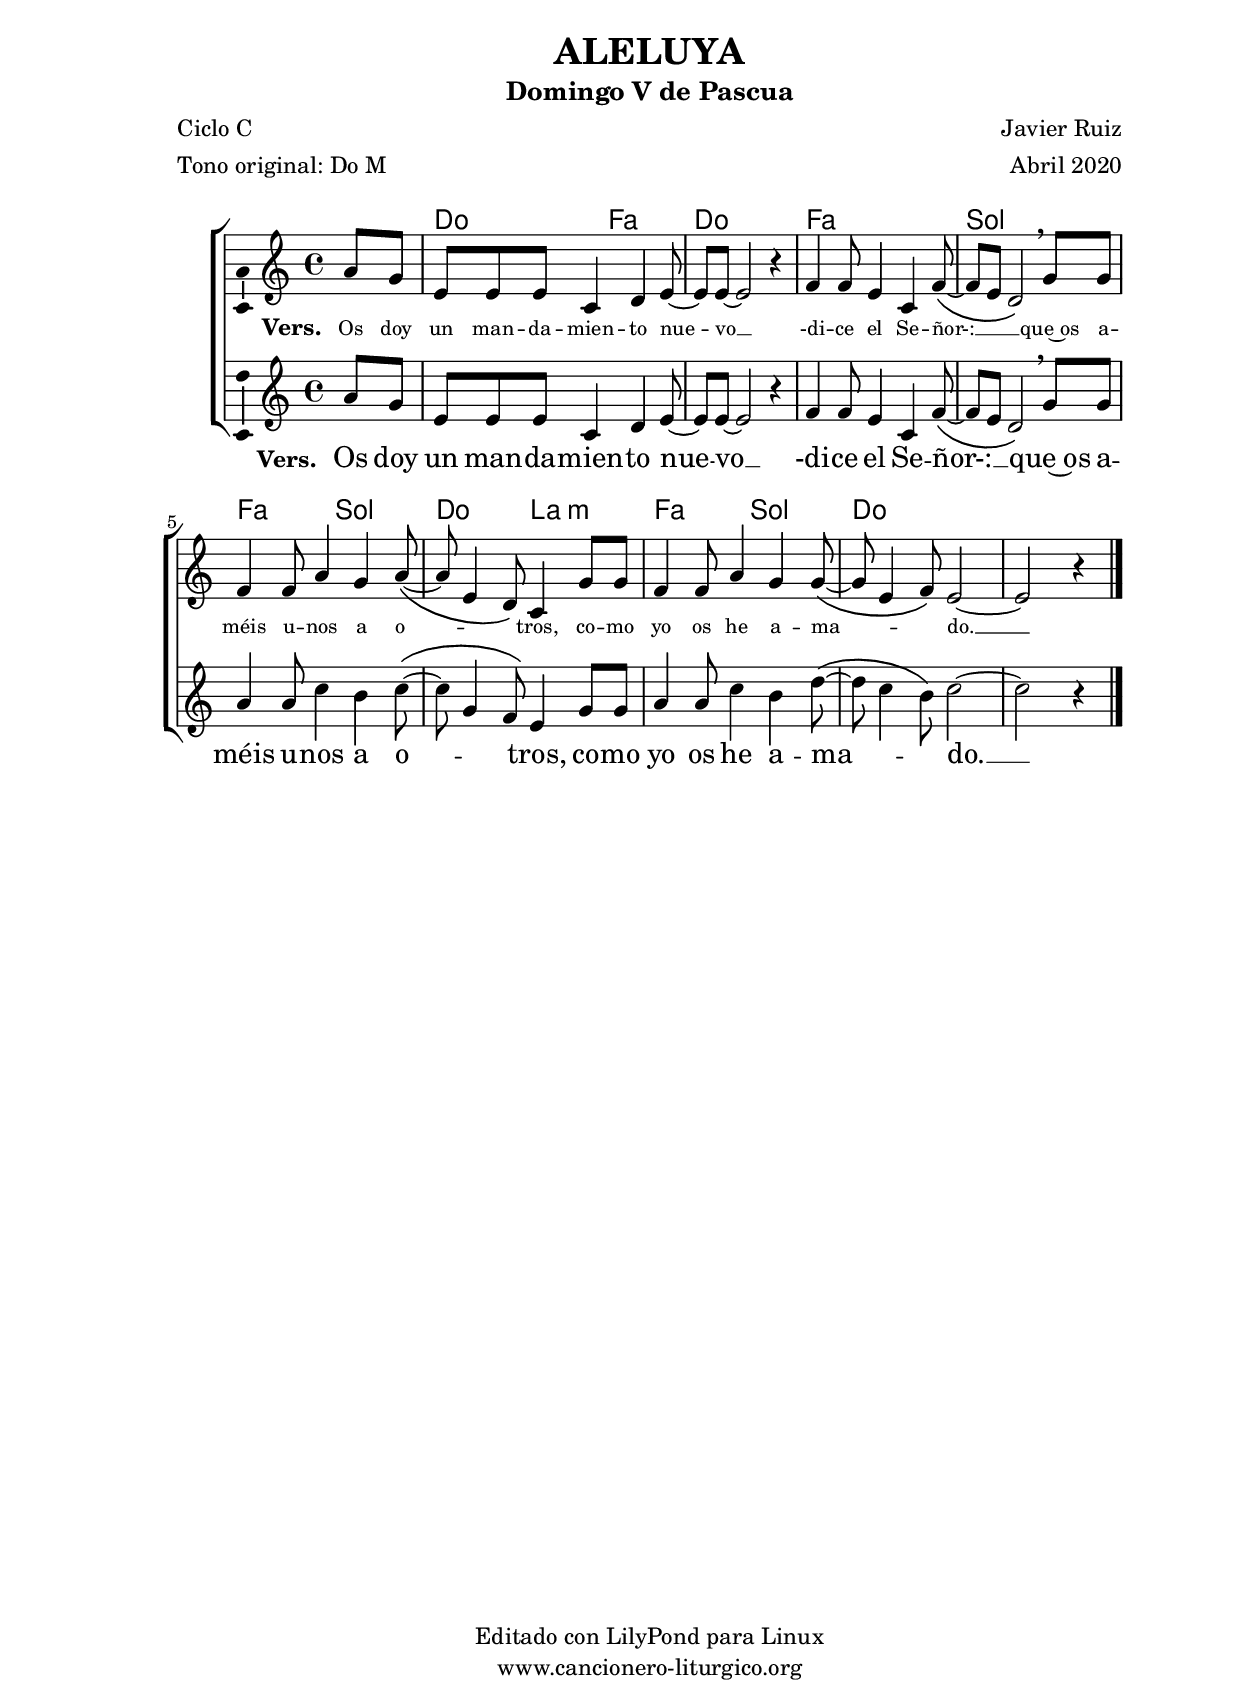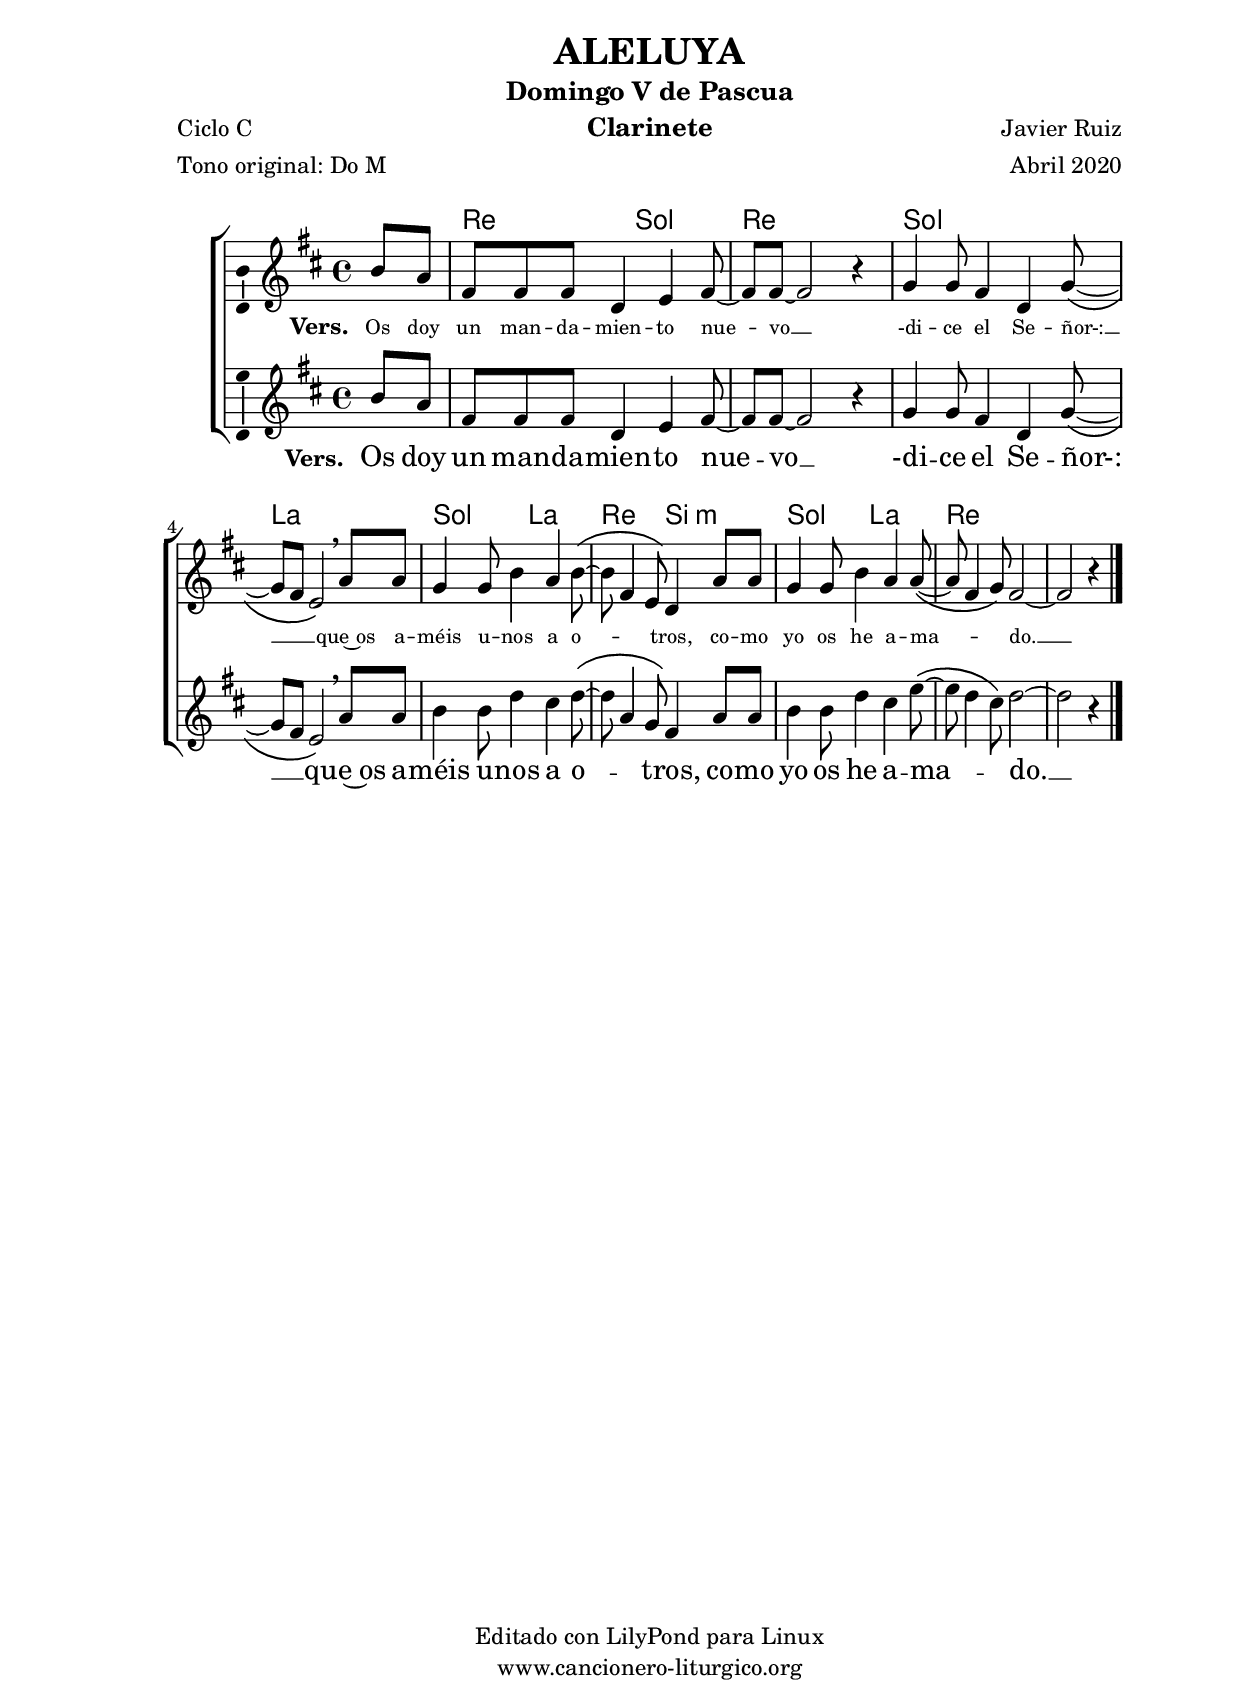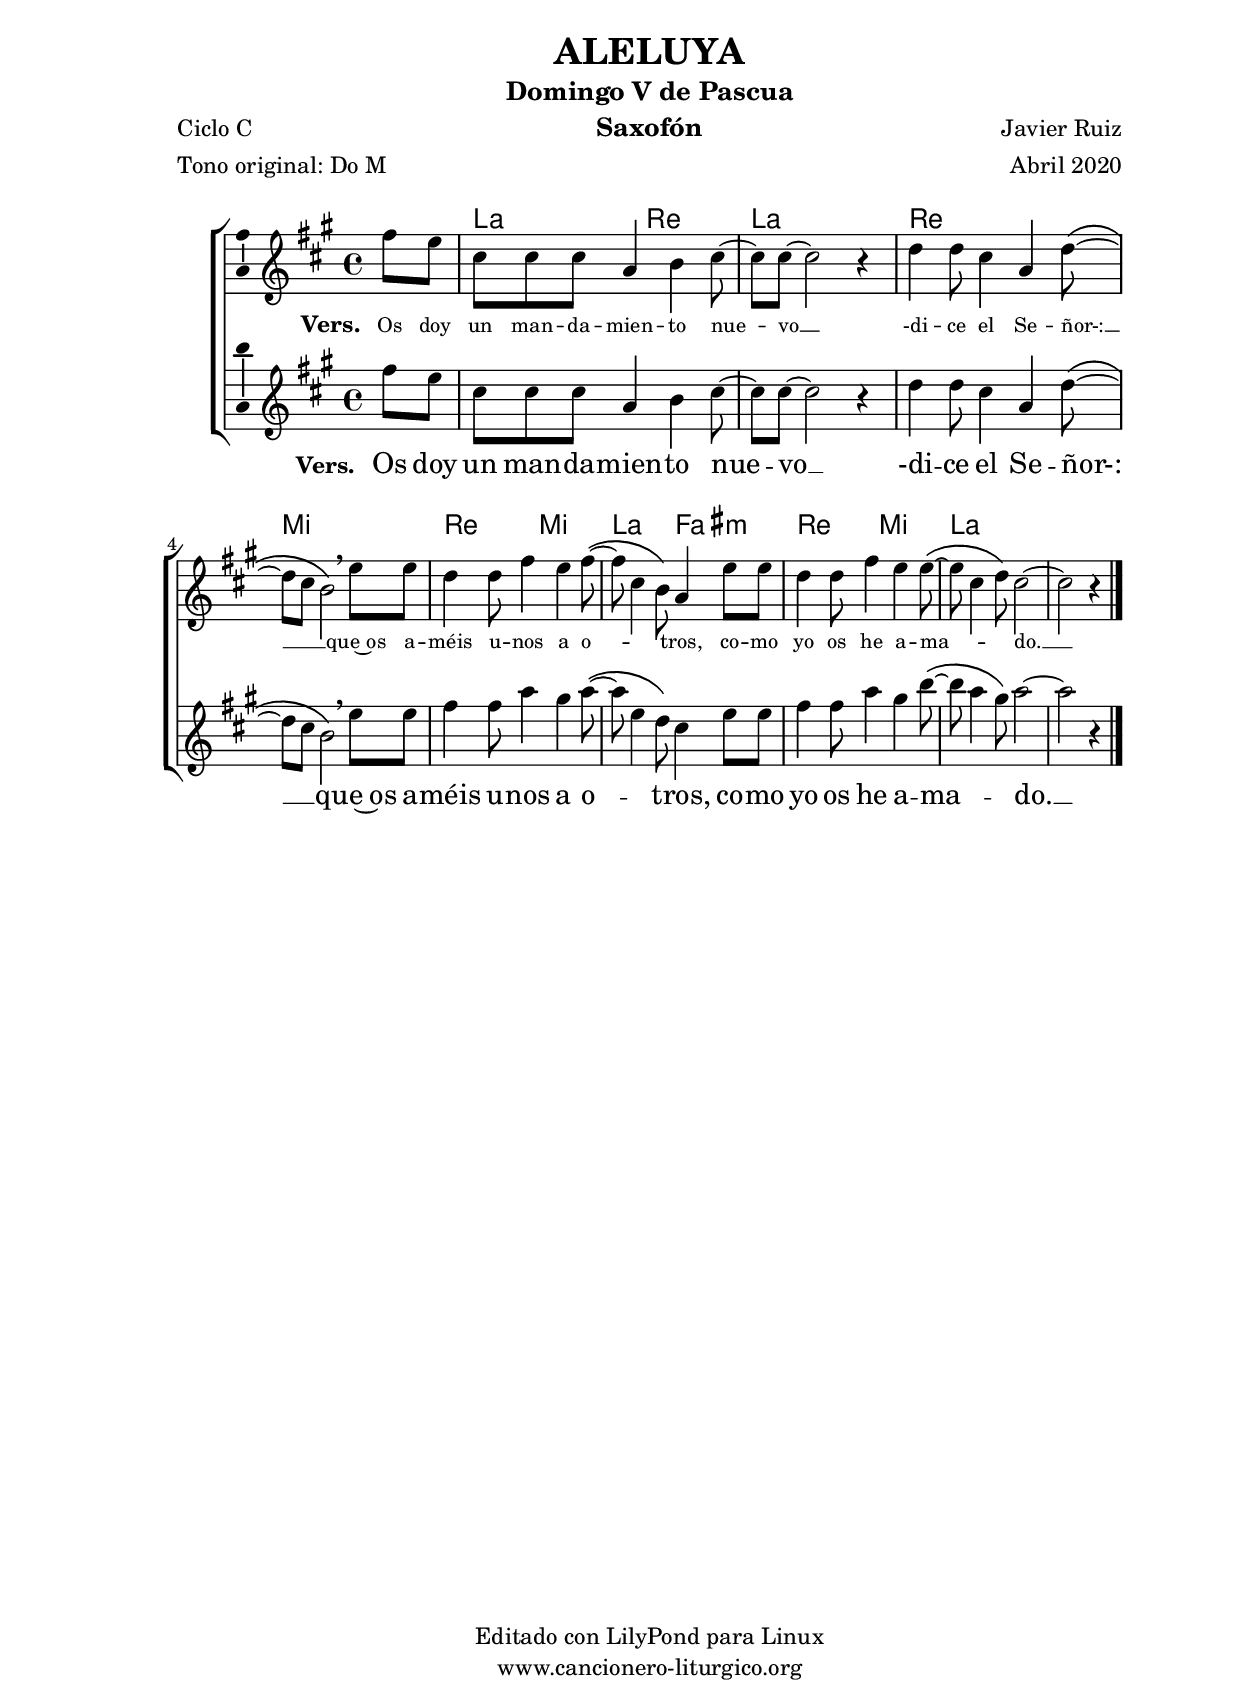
%
%para convertir .midi en .wav:
%timidity filename.midi -Ow -o finename.wav
%
%
%Para convertir de .wav a .mp3:
%lame -h -m j filename.wav
%
%
%para escuchar el midi:
%timidity nombrefichero.midi
%


%versión de lilypond para la que se ha escrito esta partitura:
\version "2.16.0"

	%Tamaño papel
	#(set-default-paper-size "a4")
	%Tamaño partitura
	#(set-global-staff-size 20)
	%No responde al pulsar sobre una nota
	#(ly:set-option 'point-and-click #f)

%parámetros del encabezamiento:
\header {
	title = "ALELUYA"
	subtitle = "Domingo V de Pascua"
	composer = "Javier Ruiz"
	poet = "Ciclo C"
	meter = "Tono original: Do M"
	arranger = "Abril 2020"
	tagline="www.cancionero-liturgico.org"
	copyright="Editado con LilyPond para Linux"
	tiempo = "Pascua"
	usos = "Aleluya"
	letra = "Aleluya. Os doy un mandamiento nuevo -dice el Señor-: que os améis unos a otros, como yo os he amado."
	}

%parámetros asociados al papel:
\paper  {
	oddHeaderMarkup = \markup {\fill-line { \on-the-fly #not-first-page \fromproperty #'header:title \on-the-fly #not-first-page \fromproperty #'header:composer }}
	evenHeaderMarkup = \markup {\fill-line { \fromproperty #'header:composer \fromproperty #'header:title }}
	#(set-paper-size "a4")
	print-page-number = ##f
	first-page-number = 1
	print-first-page-number = ##f
%	head-separation = 3.0 \cm
	top-margin = 1.5 \cm
%	top-margin = 2.0 \cm
%%%	bottom-margin = 0.5\cm
	bottom-margin = 0.2\cm
	left-margin = 3.0 \cm
	line-width = 16.0 \cm 
	indent = 8\mm
	interscoreline = 2.\mm
	between-system-space = 15\mm
%	para que las partituras no llenen la hoja:
	ragged-bottom = ##t
%	idem para la última hoja:
	ragged-last-bottom = ##f
%	para que las partituras llenen el ancho del papel:
	ragged-last = ##f
	after-title-space = 2.5 \cm
%page-count=2
system-count=2

	%Flexible Vertical Spacing
%	markup-markup-spacing =
%	#'((basic-distance . 15) (minimum-distance . 15) (padding . 3))
	markup-system-spacing =
	#'((basic-distance . 15) (minimum-distance . 15) (padding . 3))
	system-system-spacing =
	#'((basic-distance . 15) (minimum-distance . 15) (padding . 3))
	score-system-spacing =
	#'((basic-distance . 15) (minimum-distance . 15) (padding . 5))
%	top-system-spacing = % header
%	#'((basic-distance . 8) (minimum-distance . 0) (padding . 0))
%	top-markup-spacing =
%	#'((basic-distance . 20) (minimum-distance . 20) (padding . 0))
	last-bottom-spacing = % footer
	#'((basic-distance . 5) (minimum-distance . 5) (padding . 0))
%	score-markup-spacing =
%	#'((basic-distance . 16) (minimum-distance . 13) (padding . 0))

	}


%parámetros que afectan a toda la partitura:
global =  {
	%clave de sol (G):
	\clef G
	%armadura:
%	\transpose c ees
	\key c \major
	\tempo 4=110
	\set Score.tempoHideNote = ##t
	}


acordes = {
	\italianChords
	\chordmode {
%	\transpose c ees
{

s4
c2 f c c f f g g
f2 g c a:m f g c c c2

	}
	}
}


melodiatrompeta = 
%	\transpose c ees
{

	\relative c''{
	\time 4/4

\partial4
r4
r1
r8 e4 <d f>8 <e g>2
r1
r8 g4 <f a>8 <g b>2
r1
r8 c,4 <b d>8 <c e>2
r1
r8 g'4 <e a>8 <c g'>2~
<c g'>2 r4

}
	\bar "|."
	}


melodiatres = 
%	\transpose c ees
{

	\relative c'{
	\time 4/4

\partial4
a'8 g
e8 e e8 c4 d4 e8~
e8 e~e2 r4
f4 f8 e4 c4 f8~
\(f8 e d2\) \breathe g8 g
f4 f8 a4 g a8~
\(a8 e4 d8\) c4 g'8 g
f4 f8 a4 g g8~
\(g8 e4 f8\) e2~
e2 r4 %s4

}

	\bar "|."
	}


melodiabajo = 
%	\transpose c ees
{

	%clave de fa (F):
	\clef F

	\relative c{
	\time 4/4

\partial4
r4
c4. c8 f4. f8
c4. c8 c2
f4. f8 d4. d8
g4. g8 g2
f4. f8 g4. g8
c,4. c8 a4. a8
f'4. f8 g4. g8
c,4. c8 c2~
c2 r4 %s4

}

	\bar "|."
	}


melodia = 
%	\transpose c ees
{

	\relative c'{
	\time 4/4

\partial4
a'8 g
e8 e e8 c4 d4 e8~
e8 e~e2 r4
f4 f8 e4 c4 f8~
\(f8 e d2\) \breathe g8 g
a4 a8 c4 b c8~
\(c8 g4 f8\) e4 g8 g
a4 a8 c4 b d8~
\(d8 c4 b8\) c2~
c2 r4 %s4

}

	\bar "|."
	}


texto = \lyricmode {
\set stanza =#"Vers. "
Os doy un man -- da -- mien -- to nue -- vo __
-di -- ce el Se -- ñor-: __ _ _
que~os a -- méis u -- nos a o -- _ _ tros,
co -- mo yo os he a -- ma -- _ _ do. __
	}

textotres = \lyricmode {
\override LyricText #'font-size = #-1
\set stanza =#"Vers. "
Os doy un man -- da -- mien -- to nue -- vo __
-di -- ce el Se -- ñor-: __ _ _
que~os a -- méis u -- nos a o -- _ _ tros,
co -- mo yo os he a -- ma -- _ _ do. __
	}


acordesStaff = \context ChordNames = acordesStaff <<
	\set chordChanges = ##t
	\acordes
	>>

voztrompetaStaff = \context Voice = voztrompetaStaff
<<
	\override Staff.StaffSymbol #'staff-space = #(magstep -0.35)
	\set Staff.midiInstrument = #"trumpet"
	\set Staff.midiMinimumVolume = #0.6
	\set Staff.midiMaximumVolume = #0.8
	\global
	\melodiatrompeta
	>>

voztresStaff = \context Voice = voztresStaff
\with {\consists "Ambitus_engraver"}
<<
%	\override Staff.StaffSymbol #'staff-space = #(magstep -0.35)
	\set Staff.midiInstrument = #"violin"
	\set Staff.midiMinimumVolume = #0.6
	\set Staff.midiMaximumVolume = #0.8
	\global
	\relative c' \melodiatres
	>>

vozStaff = \context Voice = vozStaff
\with {\consists "Ambitus_engraver"}
<<
%	\set Staff.instrumentName = ""
%	\set Staff.shortInstrumentName = ""
%	\set Staff.midiInstrument = #"clarinet"
%	\set Staff.midiInstrument = #"cello"
	\set Staff.midiInstrument = #"flute"
%	\set Staff.midiInstrument = #"electric guitar (jazz)"
%	\set Staff.midiInstrument = #"english horn"
%	\set Staff.midiInstrument = #"violin"
%	\set Staff.midiInstrument = #"glockenspiel"
	\set Staff.midiMinimumVolume = #0.8
	\set Staff.midiMaximumVolume = #1.0
	\global
	\melodia
	>>

vozbajoStaff = \context Voice = vozbajoStaff
<<
	\override Staff.StaffSymbol #'staff-space = #(magstep -0.35)
	\set Staff.midiInstrument = #"english horn"
	\set Staff.midiMinimumVolume = #0.6
	\set Staff.midiMaximumVolume = #0.8
	\global
	\melodiabajo
	>>

textoStaff = \context Lyrics = textoStaff <<
	\lyricsto vozStaff \texto
	>>

textotresStaff = \context Lyrics = textotresStaff <<
	\lyricsto voztresStaff \textotres
	>>


\book {
	\score {
		<<
		\context ChoirStaff {
%			\override StaffGroup.SystemStartBracket #'collapse-height = #1
%			\override Score.SystemStartBar #'collapse-height = #1
			<<
			\acordesStaff
%			\voztrompetaStaff
			\voztresStaff
			\textotresStaff
			\vozStaff
			\textoStaff
%			\vozbajoStaff
			>>
			}
		>>
		\layout {
	    		\context {
				\Lyrics
				\override LyricText #'font-size = #2
				}
	   		 \context {
				\Score
				\override StaffSymbol #'staff-space = #(magstep +3)
				}
			}
		}
	\score {
		\unfoldRepeats
		<<
		\context ChoirStaff {
			<<
			\acordesStaff
			\voztrompetaStaff
			\voztresStaff
			\vozStaff
			\vozbajoStaff
			>>
			}
		>>
		\midi {
	  		\context {
	  			\Score
				tempoWholesPerMinute = #(ly:make-moment 70 4)
				}
			}
		}
	}


%Partitura para clarinete
#(define output-suffix "C")
\book {
	\header{
		instrument = "Clarinete"
		}
	\score {
		<<
		\context ChoirStaff {
%			\override StaffGroup.SystemStartBracket #'collapse-height = #1
%			\override Score.SystemStartBar #'collapse-height = #1
\transpose c d
			<<
			\acordesStaff
%			\voztrompetaStaff
			\voztresStaff
			\textotresStaff
			\vozStaff
			\textoStaff
%			\vozbajoStaff
			>>
			}
		>>
		\layout {
	    		\context {
				\Lyrics
				\override LyricText #'font-size = #2
				}
	   		 \context {
				\Score
				\override StaffSymbol #'staff-space = #(magstep +3)
				}
			}
		}
	}


%Partitura para saxofón
#(define output-suffix "S")
\book {
	\header{
		instrument = "Saxofón"
		}
	\score {
		<<
		\context ChoirStaff {
%			\override StaffGroup.SystemStartBracket #'collapse-height = #1
%			\override Score.SystemStartBar #'collapse-height = #1
\transpose c a
			<<
			\acordesStaff
%			\voztrompetaStaff
			\voztresStaff
			\textotresStaff
			\vozStaff
			\textoStaff
%			\vozbajoStaff
			>>
			}
		>>
		\layout {
	    		\context {
				\Lyrics
				\override LyricText #'font-size = #2
				}
	   		 \context {
				\Score
				\override StaffSymbol #'staff-space = #(magstep +3)
				}
			}
		}
	}


